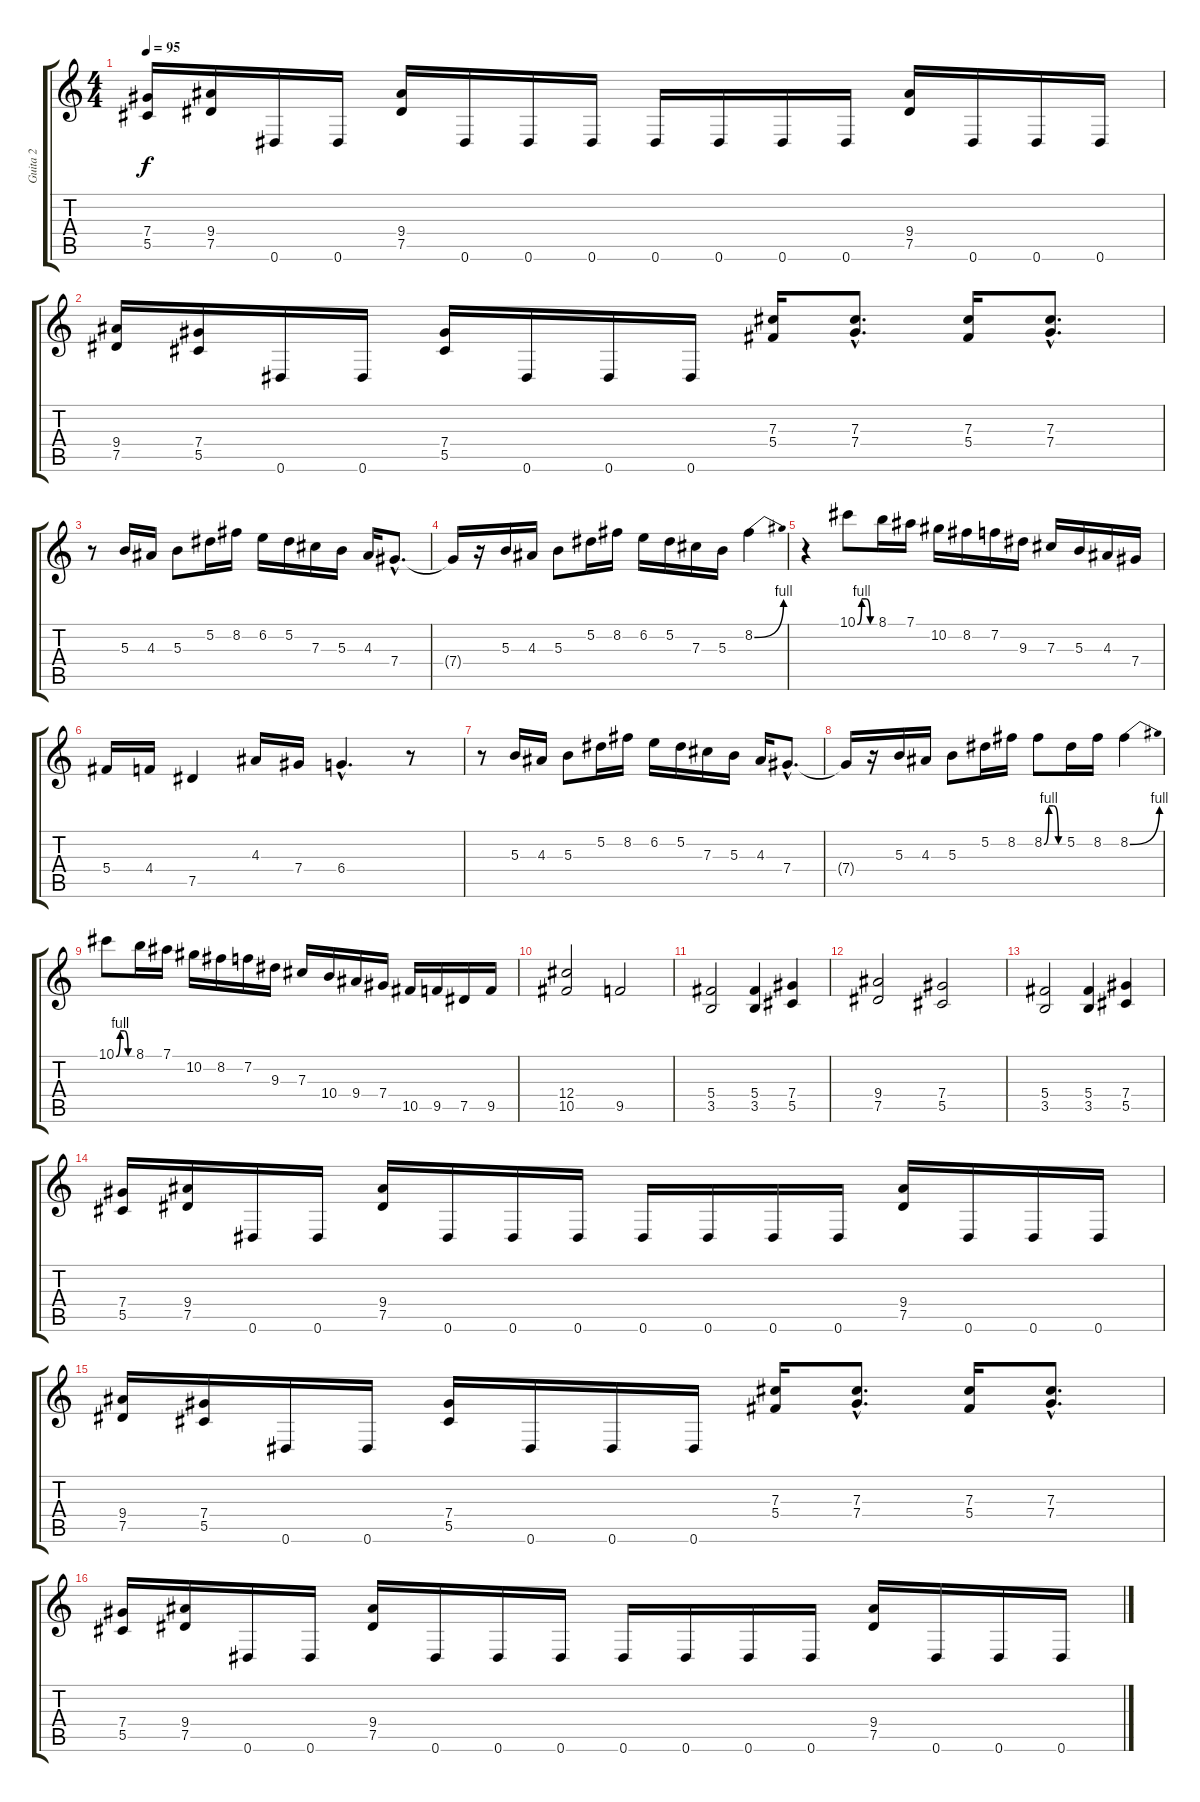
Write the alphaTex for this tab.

\track ("Guita 2" "Guita 2") {instrument overdrivenguitar}
\staff {score tabs}
\tuning (Eb4 Bb3 Gb3 Db3 Ab2 Eb2) {hide}
\ts (4 4)
\tempo 95
\clef g2
\ks c
(7.4 5.5).16{dy f} (9.4 7.5).16 0.6.16 0.6.16 (9.4 7.5).16 0.6.16 0.6.16 0.6.16 0.6.16 0.6.16 0.6.16 0.6.16 (9.4 7.5).16 0.6.16 0.6.16 0.6.16 |
(9.4 7.5).16 (7.4 5.5).16 0.6.16 0.6.16 (7.4 5.5).16 0.6.16 0.6.16 0.6.16 (7.3 5.4).16 (7.3{hac} 7.4{hac}).8{d} (7.3 5.4).16 (7.3{hac} 7.4{hac}).8{d} |
r.8 5.3.16 4.3.16 5.3.8 5.2.16 8.2.16 6.2.16 5.2.16 7.3.16 5.3.16 4.3.16 7.4{hac}.8{d} |
7.4{t}.16 r.16 5.3.16 4.3.16 5.3.8 5.2.16 8.2.16 6.2.16 5.2.16 7.3.16 5.3.16 8.2{be (bend 0 0 60 4)}.4 |
r.4 10.1{be (custom 0 0 15 4 30 4 45 0 60 0)}.8 8.1.16 7.1.16 10.2.16 8.2.16 7.2.16 9.3.16 7.3.16 5.3.16 4.3.16 7.4.16 |
5.4.16 4.4.16 7.5.4 4.3.16 7.4.16 6.4{hac}.4{d} r.8 |
r.8 5.3.16 4.3.16 5.3.8 5.2.16 8.2.16 6.2.16 5.2.16 7.3.16 5.3.16 4.3.16 7.4{hac}.8{d} |
7.4{t}.16 r.16 5.3.16 4.3.16 5.3.8 5.2.16 8.2.16 8.2{be (custom 0 0 15 4 30 4 45 0 60 0)}.8 5.2.16 8.2.16 8.2{be (bend 0 0 60 4)}.4 |
10.1{be (custom 0 0 15 4 30 4 45 0 60 0)}.8 8.1.16 7.1.16 10.2.16 8.2.16 7.2.16 9.3.16 7.3.16 10.4.16 9.4.16 7.4.16 10.5.16 9.5.16 7.5.16 9.5.16 |
(12.4 10.5).2 9.5.2 |
(5.4 3.5).2 (5.4 3.5).4 (7.4 5.5).4 |
(9.4 7.5).2 (7.4 5.5).2 |
(5.4 3.5).2 (5.4 3.5).4 (7.4 5.5).4 |
(7.4 5.5).16 (9.4 7.5).16 0.6.16 0.6.16 (9.4 7.5).16 0.6.16 0.6.16 0.6.16 0.6.16 0.6.16 0.6.16 0.6.16 (9.4 7.5).16 0.6.16 0.6.16 0.6.16 |
(9.4 7.5).16 (7.4 5.5).16 0.6.16 0.6.16 (7.4 5.5).16 0.6.16 0.6.16 0.6.16 (7.3 5.4).16 (7.3{hac} 7.4{hac}).8{d} (7.3 5.4).16 (7.3{hac} 7.4{hac}).8{d} |
(7.4 5.5).16 (9.4 7.5).16 0.6.16 0.6.16 (9.4 7.5).16 0.6.16 0.6.16 0.6.16 0.6.16 0.6.16 0.6.16 0.6.16 (9.4 7.5).16 0.6.16 0.6.16 0.6.16
